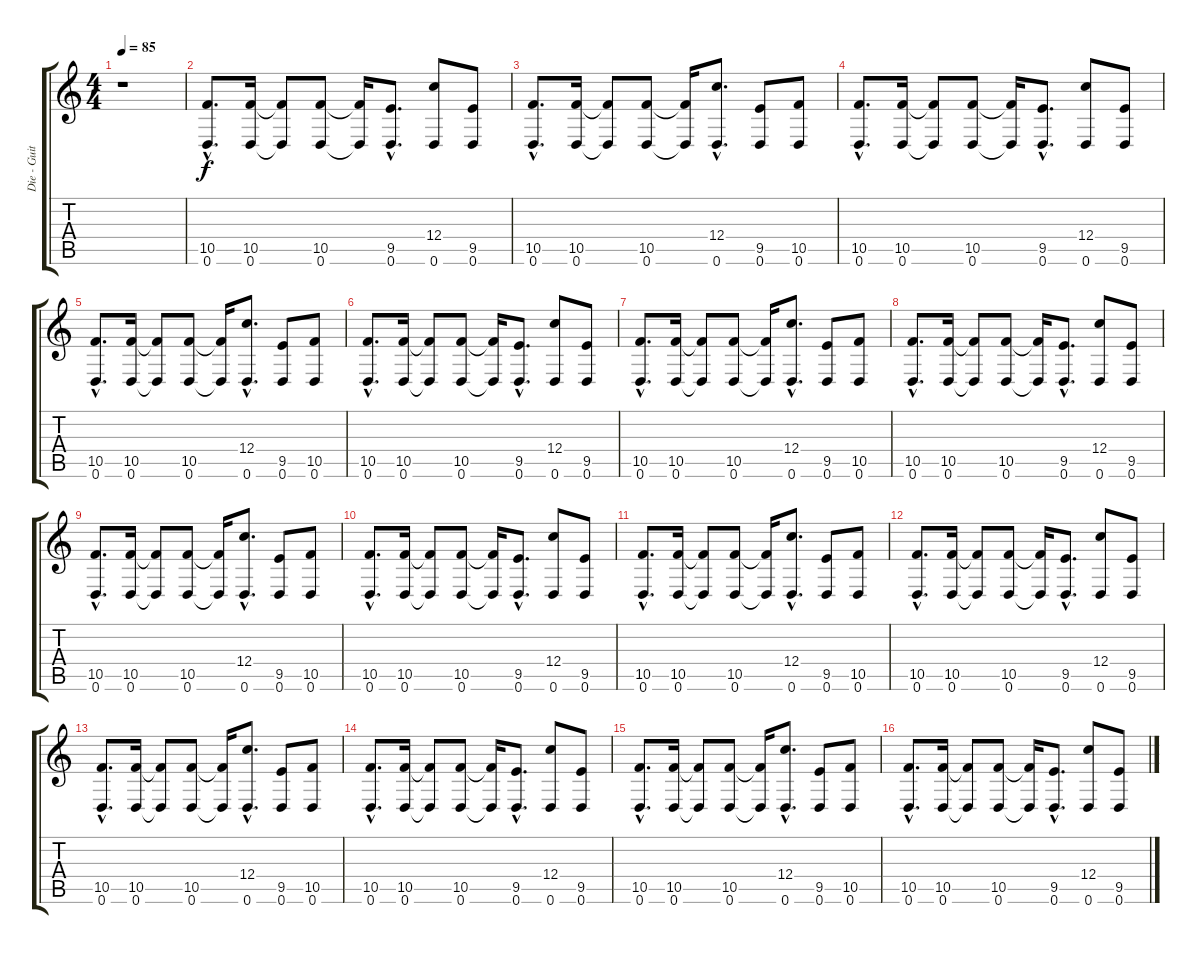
\track ("Die - Guitar 2" "Die - Guit") {instrument overdrivenguitar}
\staff {score tabs}
\tuning (D4 A3 F3 C3 G2 D2) {hide}
\ts (4 4)
\tempo 85
\clef g2
\ks c
r.1{dy f} |
(10.5{hac} 0.6{hac}).8{d} (10.5 0.6).16 (10.5{t} 0.6{t}).8 (10.5 0.6).8 (10.5{t} 0.6{t}).16 (9.5{hac} 0.6{hac}).8{d} (12.4 0.6).8 (9.5 0.6).8 |
(10.5{hac} 0.6{hac}).8{d} (10.5 0.6).16 (10.5{t} 0.6{t}).8 (10.5 0.6).8 (10.5{t} 0.6{t}).16 (12.4{hac} 0.6{hac}).8{d} (9.5 0.6).8 (10.5 0.6).8 |
(10.5{hac} 0.6{hac}).8{d} (10.5 0.6).16 (10.5{t} 0.6{t}).8 (10.5 0.6).8 (10.5{t} 0.6{t}).16 (9.5{hac} 0.6{hac}).8{d} (12.4 0.6).8 (9.5 0.6).8 |
(10.5{hac} 0.6{hac}).8{d} (10.5 0.6).16 (10.5{t} 0.6{t}).8 (10.5 0.6).8 (10.5{t} 0.6{t}).16 (12.4{hac} 0.6{hac}).8{d} (9.5 0.6).8 (10.5 0.6).8 |
(10.5{hac} 0.6{hac}).8{d} (10.5 0.6).16 (10.5{t} 0.6{t}).8 (10.5 0.6).8 (10.5{t} 0.6{t}).16 (9.5{hac} 0.6{hac}).8{d} (12.4 0.6).8 (9.5 0.6).8 |
(10.5{hac} 0.6{hac}).8{d} (10.5 0.6).16 (10.5{t} 0.6{t}).8 (10.5 0.6).8 (10.5{t} 0.6{t}).16 (12.4{hac} 0.6{hac}).8{d} (9.5 0.6).8 (10.5 0.6).8 |
(10.5{hac} 0.6{hac}).8{d} (10.5 0.6).16 (10.5{t} 0.6{t}).8 (10.5 0.6).8 (10.5{t} 0.6{t}).16 (9.5{hac} 0.6{hac}).8{d} (12.4 0.6).8 (9.5 0.6).8 |
(10.5{hac} 0.6{hac}).8{d} (10.5 0.6).16 (10.5{t} 0.6{t}).8 (10.5 0.6).8 (10.5{t} 0.6{t}).16 (12.4{hac} 0.6{hac}).8{d} (9.5 0.6).8 (10.5 0.6).8 |
(10.5{hac} 0.6{hac}).8{d} (10.5 0.6).16 (10.5{t} 0.6{t}).8 (10.5 0.6).8 (10.5{t} 0.6{t}).16 (9.5{hac} 0.6{hac}).8{d} (12.4 0.6).8 (9.5 0.6).8 |
(10.5{hac} 0.6{hac}).8{d} (10.5 0.6).16 (10.5{t} 0.6{t}).8 (10.5 0.6).8 (10.5{t} 0.6{t}).16 (12.4{hac} 0.6{hac}).8{d} (9.5 0.6).8 (10.5 0.6).8 |
(10.5{hac} 0.6{hac}).8{d} (10.5 0.6).16 (10.5{t} 0.6{t}).8 (10.5 0.6).8 (10.5{t} 0.6{t}).16 (9.5{hac} 0.6{hac}).8{d} (12.4 0.6).8 (9.5 0.6).8 |
(10.5{hac} 0.6{hac}).8{d} (10.5 0.6).16 (10.5{t} 0.6{t}).8 (10.5 0.6).8 (10.5{t} 0.6{t}).16 (12.4{hac} 0.6{hac}).8{d} (9.5 0.6).8 (10.5 0.6).8 |
(10.5{hac} 0.6{hac}).8{d} (10.5 0.6).16 (10.5{t} 0.6{t}).8 (10.5 0.6).8 (10.5{t} 0.6{t}).16 (9.5{hac} 0.6{hac}).8{d} (12.4 0.6).8 (9.5 0.6).8 |
(10.5{hac} 0.6{hac}).8{d} (10.5 0.6).16 (10.5{t} 0.6{t}).8 (10.5 0.6).8 (10.5{t} 0.6{t}).16 (12.4{hac} 0.6{hac}).8{d} (9.5 0.6).8 (10.5 0.6).8 |
(10.5{hac} 0.6{hac}).8{d} (10.5 0.6).16 (10.5{t} 0.6{t}).8 (10.5 0.6).8 (10.5{t} 0.6{t}).16 (9.5{hac} 0.6{hac}).8{d} (12.4 0.6).8 (9.5 0.6).8
